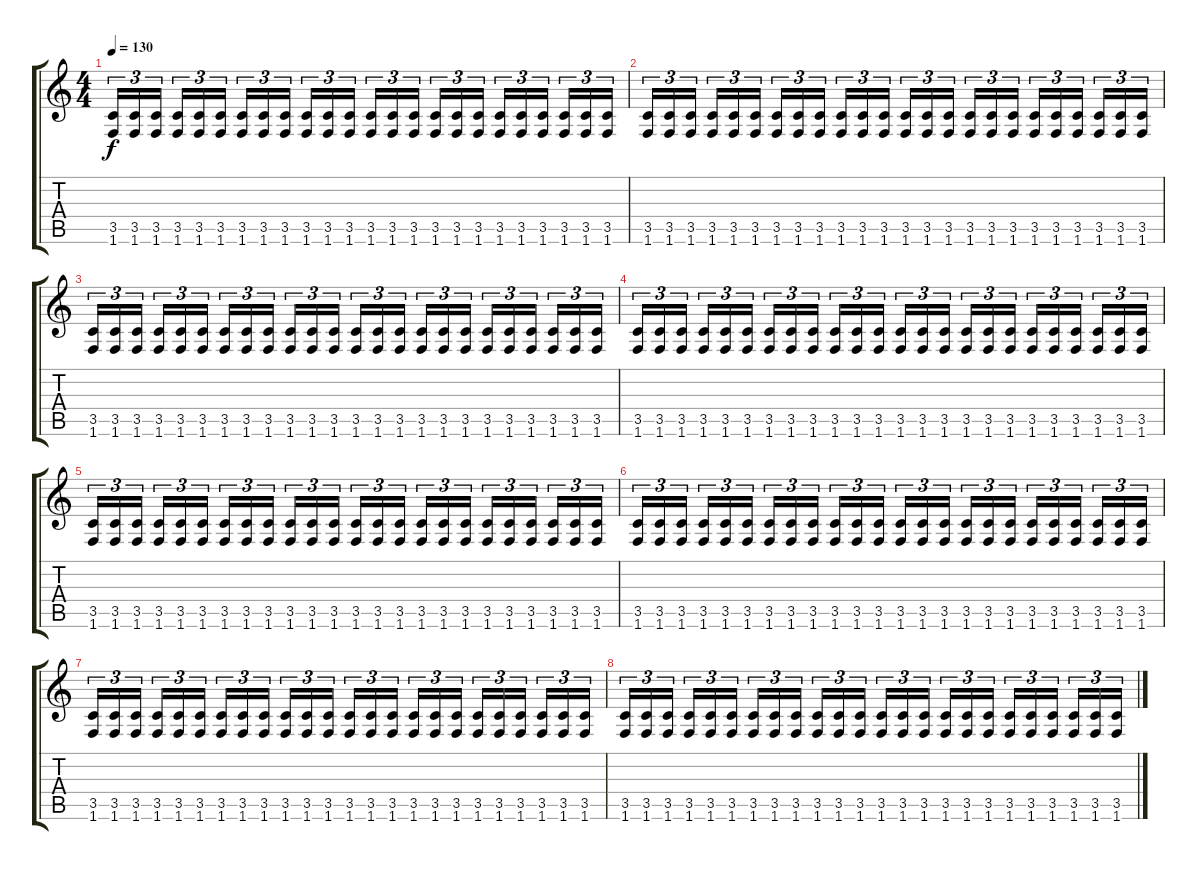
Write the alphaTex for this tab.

\track "" {instrument distortionguitar}
\staff {score tabs}
\tuning (E4 B3 G3 D3 A2 E2) {hide}
\ts (4 4)
\tempo 130
\clef g2
\ks c
(3.5 1.6).16{tu (3 2) dy f} (3.5 1.6).16{tu (3 2)} (3.5 1.6).16{tu (3 2) beam splitsecondary} (3.5 1.6).16{tu (3 2)} (3.5 1.6).16{tu (3 2)} (3.5 1.6).16{tu (3 2)} (3.5 1.6).16{tu (3 2)} (3.5 1.6).16{tu (3 2)} (3.5 1.6).16{tu (3 2) beam splitsecondary} (3.5 1.6).16{tu (3 2)} (3.5 1.6).16{tu (3 2)} (3.5 1.6).16{tu (3 2)} (3.5 1.6).16{tu (3 2)} (3.5 1.6).16{tu (3 2)} (3.5 1.6).16{tu (3 2) beam splitsecondary} (3.5 1.6).16{tu (3 2)} (3.5 1.6).16{tu (3 2)} (3.5 1.6).16{tu (3 2)} (3.5 1.6).16{tu (3 2)} (3.5 1.6).16{tu (3 2)} (3.5 1.6).16{tu (3 2) beam splitsecondary} (3.5 1.6).16{tu (3 2)} (3.5 1.6).16{tu (3 2)} (3.5 1.6).16{tu (3 2)} |
(3.5 1.6).16{tu (3 2)} (3.5 1.6).16{tu (3 2)} (3.5 1.6).16{tu (3 2) beam splitsecondary} (3.5 1.6).16{tu (3 2)} (3.5 1.6).16{tu (3 2)} (3.5 1.6).16{tu (3 2)} (3.5 1.6).16{tu (3 2)} (3.5 1.6).16{tu (3 2)} (3.5 1.6).16{tu (3 2) beam splitsecondary} (3.5 1.6).16{tu (3 2)} (3.5 1.6).16{tu (3 2)} (3.5 1.6).16{tu (3 2)} (3.5 1.6).16{tu (3 2)} (3.5 1.6).16{tu (3 2)} (3.5 1.6).16{tu (3 2) beam splitsecondary} (3.5 1.6).16{tu (3 2)} (3.5 1.6).16{tu (3 2)} (3.5 1.6).16{tu (3 2)} (3.5 1.6).16{tu (3 2)} (3.5 1.6).16{tu (3 2)} (3.5 1.6).16{tu (3 2) beam splitsecondary} (3.5 1.6).16{tu (3 2)} (3.5 1.6).16{tu (3 2)} (3.5 1.6).16{tu (3 2)} |
(3.5 1.6).16{tu (3 2)} (3.5 1.6).16{tu (3 2)} (3.5 1.6).16{tu (3 2) beam splitsecondary} (3.5 1.6).16{tu (3 2)} (3.5 1.6).16{tu (3 2)} (3.5 1.6).16{tu (3 2)} (3.5 1.6).16{tu (3 2)} (3.5 1.6).16{tu (3 2)} (3.5 1.6).16{tu (3 2) beam splitsecondary} (3.5 1.6).16{tu (3 2)} (3.5 1.6).16{tu (3 2)} (3.5 1.6).16{tu (3 2)} (3.5 1.6).16{tu (3 2)} (3.5 1.6).16{tu (3 2)} (3.5 1.6).16{tu (3 2) beam splitsecondary} (3.5 1.6).16{tu (3 2)} (3.5 1.6).16{tu (3 2)} (3.5 1.6).16{tu (3 2)} (3.5 1.6).16{tu (3 2)} (3.5 1.6).16{tu (3 2)} (3.5 1.6).16{tu (3 2) beam splitsecondary} (3.5 1.6).16{tu (3 2)} (3.5 1.6).16{tu (3 2)} (3.5 1.6).16{tu (3 2)} |
(3.5 1.6).16{tu (3 2)} (3.5 1.6).16{tu (3 2)} (3.5 1.6).16{tu (3 2) beam splitsecondary} (3.5 1.6).16{tu (3 2)} (3.5 1.6).16{tu (3 2)} (3.5 1.6).16{tu (3 2)} (3.5 1.6).16{tu (3 2)} (3.5 1.6).16{tu (3 2)} (3.5 1.6).16{tu (3 2) beam splitsecondary} (3.5 1.6).16{tu (3 2)} (3.5 1.6).16{tu (3 2)} (3.5 1.6).16{tu (3 2)} (3.5 1.6).16{tu (3 2)} (3.5 1.6).16{tu (3 2)} (3.5 1.6).16{tu (3 2) beam splitsecondary} (3.5 1.6).16{tu (3 2)} (3.5 1.6).16{tu (3 2)} (3.5 1.6).16{tu (3 2)} (3.5 1.6).16{tu (3 2)} (3.5 1.6).16{tu (3 2)} (3.5 1.6).16{tu (3 2) beam splitsecondary} (3.5 1.6).16{tu (3 2)} (3.5 1.6).16{tu (3 2)} (3.5 1.6).16{tu (3 2)} |
(3.5 1.6).16{tu (3 2)} (3.5 1.6).16{tu (3 2)} (3.5 1.6).16{tu (3 2) beam splitsecondary} (3.5 1.6).16{tu (3 2)} (3.5 1.6).16{tu (3 2)} (3.5 1.6).16{tu (3 2)} (3.5 1.6).16{tu (3 2)} (3.5 1.6).16{tu (3 2)} (3.5 1.6).16{tu (3 2) beam splitsecondary} (3.5 1.6).16{tu (3 2)} (3.5 1.6).16{tu (3 2)} (3.5 1.6).16{tu (3 2)} (3.5 1.6).16{tu (3 2)} (3.5 1.6).16{tu (3 2)} (3.5 1.6).16{tu (3 2) beam splitsecondary} (3.5 1.6).16{tu (3 2)} (3.5 1.6).16{tu (3 2)} (3.5 1.6).16{tu (3 2)} (3.5 1.6).16{tu (3 2)} (3.5 1.6).16{tu (3 2)} (3.5 1.6).16{tu (3 2) beam splitsecondary} (3.5 1.6).16{tu (3 2)} (3.5 1.6).16{tu (3 2)} (3.5 1.6).16{tu (3 2)} |
(3.5 1.6).16{tu (3 2)} (3.5 1.6).16{tu (3 2)} (3.5 1.6).16{tu (3 2) beam splitsecondary} (3.5 1.6).16{tu (3 2)} (3.5 1.6).16{tu (3 2)} (3.5 1.6).16{tu (3 2)} (3.5 1.6).16{tu (3 2)} (3.5 1.6).16{tu (3 2)} (3.5 1.6).16{tu (3 2) beam splitsecondary} (3.5 1.6).16{tu (3 2)} (3.5 1.6).16{tu (3 2)} (3.5 1.6).16{tu (3 2)} (3.5 1.6).16{tu (3 2)} (3.5 1.6).16{tu (3 2)} (3.5 1.6).16{tu (3 2) beam splitsecondary} (3.5 1.6).16{tu (3 2)} (3.5 1.6).16{tu (3 2)} (3.5 1.6).16{tu (3 2)} (3.5 1.6).16{tu (3 2)} (3.5 1.6).16{tu (3 2)} (3.5 1.6).16{tu (3 2) beam splitsecondary} (3.5 1.6).16{tu (3 2)} (3.5 1.6).16{tu (3 2)} (3.5 1.6).16{tu (3 2)} |
(3.5 1.6).16{tu (3 2)} (3.5 1.6).16{tu (3 2)} (3.5 1.6).16{tu (3 2) beam splitsecondary} (3.5 1.6).16{tu (3 2)} (3.5 1.6).16{tu (3 2)} (3.5 1.6).16{tu (3 2)} (3.5 1.6).16{tu (3 2)} (3.5 1.6).16{tu (3 2)} (3.5 1.6).16{tu (3 2) beam splitsecondary} (3.5 1.6).16{tu (3 2)} (3.5 1.6).16{tu (3 2)} (3.5 1.6).16{tu (3 2)} (3.5 1.6).16{tu (3 2)} (3.5 1.6).16{tu (3 2)} (3.5 1.6).16{tu (3 2) beam splitsecondary} (3.5 1.6).16{tu (3 2)} (3.5 1.6).16{tu (3 2)} (3.5 1.6).16{tu (3 2)} (3.5 1.6).16{tu (3 2)} (3.5 1.6).16{tu (3 2)} (3.5 1.6).16{tu (3 2) beam splitsecondary} (3.5 1.6).16{tu (3 2)} (3.5 1.6).16{tu (3 2)} (3.5 1.6).16{tu (3 2)} |
(3.5 1.6).16{tu (3 2)} (3.5 1.6).16{tu (3 2)} (3.5 1.6).16{tu (3 2) beam splitsecondary} (3.5 1.6).16{tu (3 2)} (3.5 1.6).16{tu (3 2)} (3.5 1.6).16{tu (3 2)} (3.5 1.6).16{tu (3 2)} (3.5 1.6).16{tu (3 2)} (3.5 1.6).16{tu (3 2) beam splitsecondary} (3.5 1.6).16{tu (3 2)} (3.5 1.6).16{tu (3 2)} (3.5 1.6).16{tu (3 2)} (3.5 1.6).16{tu (3 2)} (3.5 1.6).16{tu (3 2)} (3.5 1.6).16{tu (3 2) beam splitsecondary} (3.5 1.6).16{tu (3 2)} (3.5 1.6).16{tu (3 2)} (3.5 1.6).16{tu (3 2)} (3.5 1.6).16{tu (3 2)} (3.5 1.6).16{tu (3 2)} (3.5 1.6).16{tu (3 2) beam splitsecondary} (3.5 1.6).16{tu (3 2)} (3.5 1.6).16{tu (3 2)} (3.5 1.6).16{tu (3 2)}
